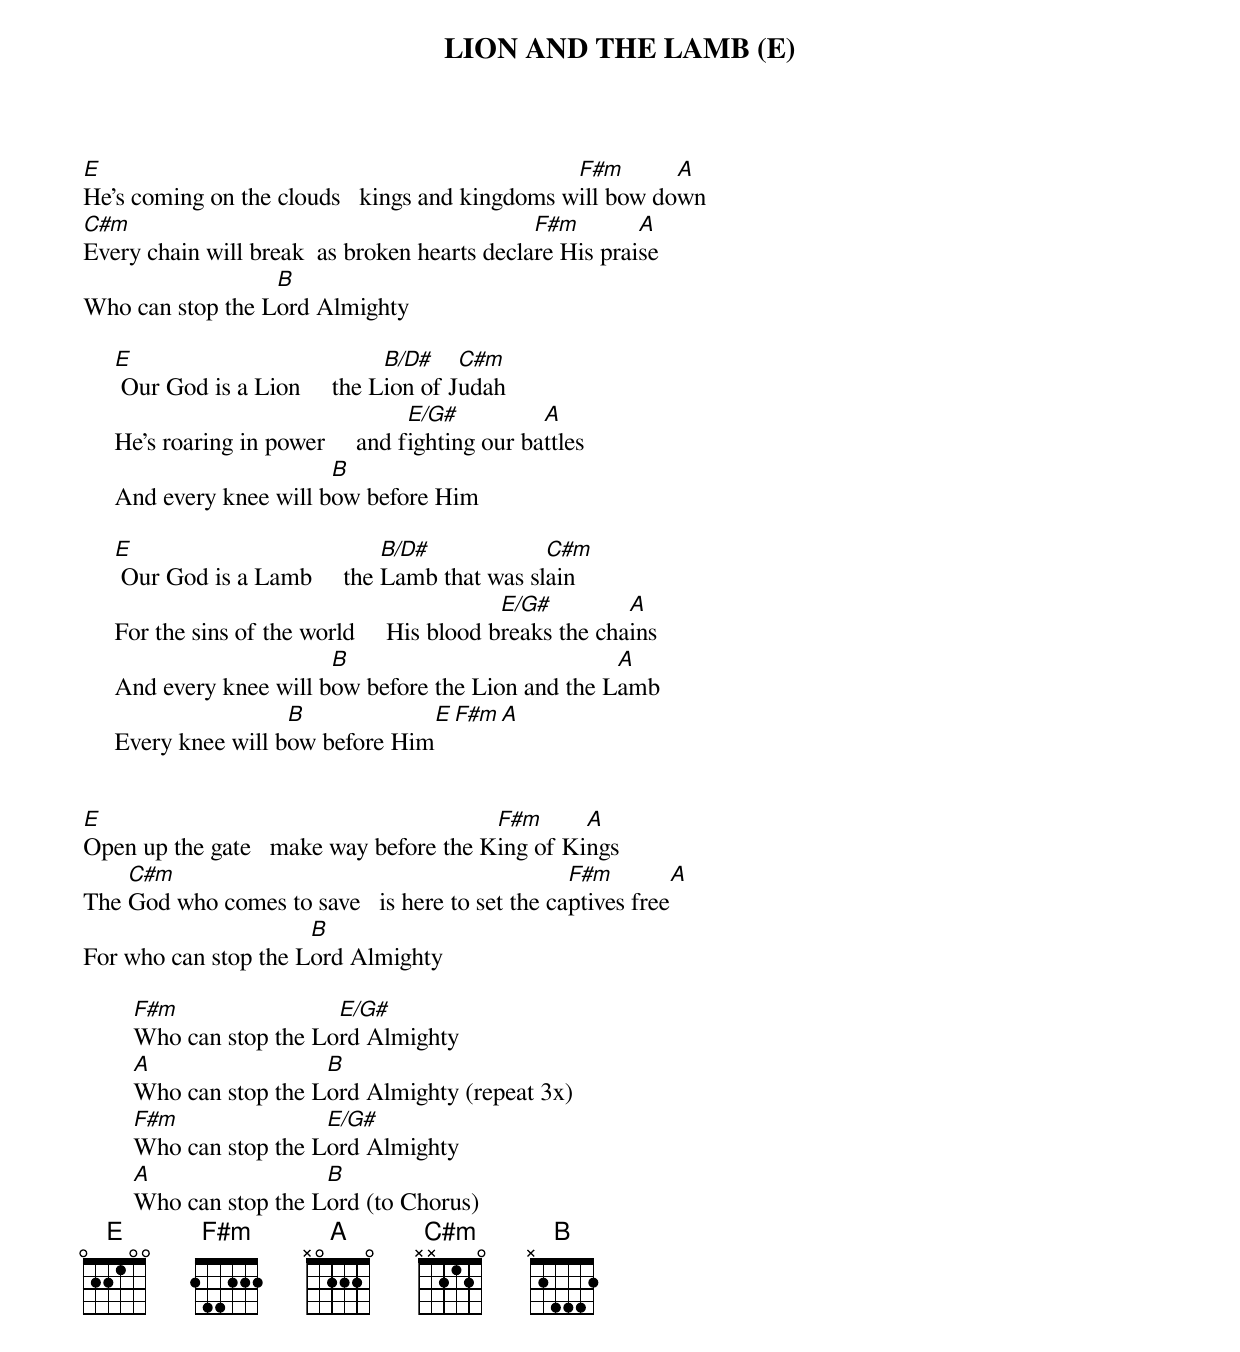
LION AND THE LAMB (E)

E                                               F#m       A
He's coming on the clouds   kings and kingdoms will bow down
C#m                                           F#m        A
Every chain will break  as broken hearts declare His praise
                  B
Who can stop the Lord Almighty

     E                           B/D#    C#m
      Our God is a Lion     the Lion of Judah
                                    E/G#          A
     He's roaring in power     and fighting our battles
                          B
     And every knee will bow before Him

     E                          B/D#            C#m
      Our God is a Lamb     the Lamb that was slain
                                              E/G#         A
     For the sins of the world     His blood breaks the chains
                          B                           A
     And every knee will bow before the Lion and the Lamb
                      B             E     F#m     A
     Every knee will bow before Him


E                                       F#m      A
Open up the gate   make way before the King of Kings
    C#m                                          F#m        A
The God who comes to save   is here to set the captives free
                      B
For who can stop the Lord Almighty

	F#m                E/G#
	Who can stop the Lord Almighty
	A                 B
	Who can stop the Lord Almighty (repeat 3x)
	F#m               E/G#
	Who can stop the Lord Almighty
	A                 B
	Who can stop the Lord (to Chorus)
